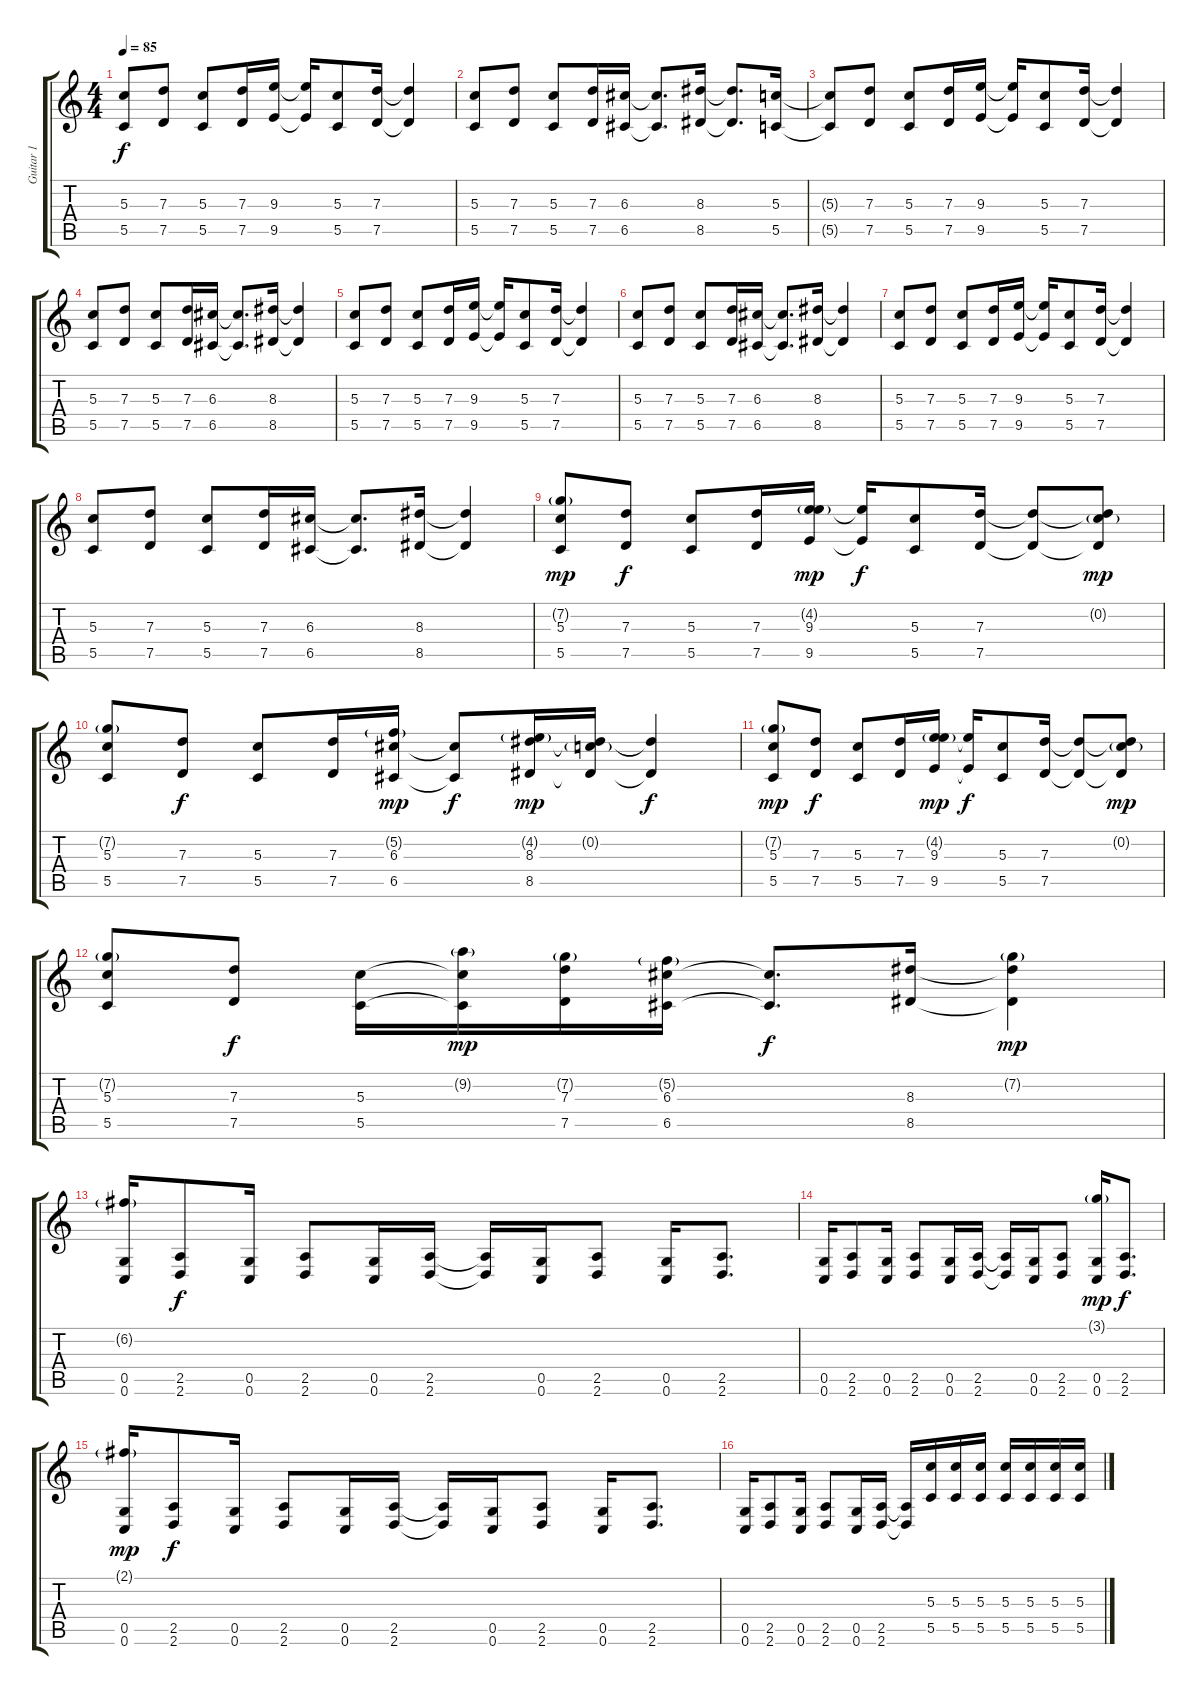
\track ("Guitar 1" "Guitar 1") {instrument distortionguitar}
\staff {score tabs}
\tuning (E4 C4 G3 C3 G2 C2) {hide}
\ts (4 4)
\tempo 85
\clef g2
\ks c
(5.3 5.5).8{dy f} (7.3 7.5).8 (5.3 5.5).8 (7.3 7.5).16 (9.3 9.5).16 (9.3{t} 9.5{t}).16 (5.3 5.5).8 (7.3 7.5).16 (7.3{t} 7.5{t}).4 |
(5.3 5.5).8 (7.3 7.5).8 (5.3 5.5).8 (7.3 7.5).16 (6.3 6.5).16 (6.3{t} 6.5{t}).8{d} (8.3 8.5).16 (8.3{t} 8.5{t}).8{d} (5.3 5.5).16 |
(5.3{t} 5.5{t}).8 (7.3 7.5).8 (5.3 5.5).8 (7.3 7.5).16 (9.3 9.5).16 (9.3{t} 9.5{t}).16 (5.3 5.5).8 (7.3 7.5).16 (7.3{t} 7.5{t}).4 |
(5.3 5.5).8 (7.3 7.5).8 (5.3 5.5).8 (7.3 7.5).16 (6.3 6.5).16 (6.3{t} 6.5{t}).8{d} (8.3 8.5).16 (8.3{t} 8.5{t}).4 |
(5.3 5.5).8 (7.3 7.5).8 (5.3 5.5).8 (7.3 7.5).16 (9.3 9.5).16 (9.3{t} 9.5{t}).16 (5.3 5.5).8 (7.3 7.5).16 (7.3{t} 7.5{t}).4 |
(5.3 5.5).8 (7.3 7.5).8 (5.3 5.5).8 (7.3 7.5).16 (6.3 6.5).16 (6.3{t} 6.5{t}).8{d} (8.3 8.5).16 (8.3{t} 8.5{t}).4 |
(5.3 5.5).8 (7.3 7.5).8 (5.3 5.5).8 (7.3 7.5).16 (9.3 9.5).16 (9.3{t} 9.5{t}).16 (5.3 5.5).8 (7.3 7.5).16 (7.3{t} 7.5{t}).4 |
(5.3 5.5).8 (7.3 7.5).8 (5.3 5.5).8 (7.3 7.5).16 (6.3 6.5).16 (6.3{t} 6.5{t}).8{d} (8.3 8.5).16 (8.3{t} 8.5{t}).4 |
(7.2{g} 5.3 5.5).8{dy mp} (7.3 7.5).8{dy f} (5.3 5.5).8 (7.3 7.5).16 (4.2{g} 9.3 9.5).16{dy mp} (9.3{t} 9.5{t}).16{dy f} (5.3 5.5).8 (7.3 7.5).16 (7.3{t} 7.5{t}).8 (0.2{g} 7.3{t} 7.5{t}).8{dy mp} |
(7.2{g} 5.3 5.5).8 (7.3 7.5).8{dy f} (5.3 5.5).8 (7.3 7.5).16 (5.2{g} 6.3 6.5).16{dy mp} (6.3{t} 6.5{t}).8{dy f} (4.2{g} 8.3 8.5).16{dy mp} (0.2{g} 8.3{t} 8.5{t}).16 (8.3{t} 8.5{t}).4{dy f} |
(7.2{g} 5.3 5.5).8{dy mp} (7.3 7.5).8{dy f} (5.3 5.5).8 (7.3 7.5).16 (4.2{g} 9.3 9.5).16{dy mp} (9.3{t} 9.5{t}).16{dy f} (5.3 5.5).8 (7.3 7.5).16 (7.3{t} 7.5{t}).8 (0.2{g} 7.3{t} 7.5{t}).8{dy mp} |
(7.2{g} 5.3 5.5).8 (7.3 7.5).8{dy f} (5.3 5.5).16 (9.2{g} 5.3{t} 5.5{t}).16{dy mp} (7.2{g} 7.3 7.5).16 (5.2{g} 6.3 6.5).16 (6.3{t} 6.5{t}).8{d dy f} (8.3 8.5).16 (7.2{g} 8.3{t} 8.5{t}).4{dy mp} |
(6.2{g} 0.5 0.6).16 (2.5 2.6).8{dy f} (0.5 0.6).16 (2.5 2.6).8 (0.5 0.6).16 (2.5 2.6).16 (2.5{t} 2.6{t}).16 (0.5 0.6).16 (2.5 2.6).8 (0.5 0.6).16 (2.5 2.6).8{d} |
(0.5 0.6).16 (2.5 2.6).8 (0.5 0.6).16 (2.5 2.6).8 (0.5 0.6).16 (2.5 2.6).16 (2.5{t} 2.6{t}).16 (0.5 0.6).16 (2.5 2.6).8 (3.1{g} 0.5 0.6).16{dy mp} (2.5 2.6).8{d dy f} |
(2.1{g} 0.5 0.6).16{dy mp} (2.5 2.6).8{dy f} (0.5 0.6).16 (2.5 2.6).8 (0.5 0.6).16 (2.5 2.6).16 (2.5{t} 2.6{t}).16 (0.5 0.6).16 (2.5 2.6).8 (0.5 0.6).16 (2.5 2.6).8{d} |
(0.5 0.6).16 (2.5 2.6).8 (0.5 0.6).16 (2.5 2.6).8 (0.5 0.6).16 (2.5 2.6).16 (2.5{t} 2.6{t}).16 (5.3 5.5).16{instrument electricguitarmuted} (5.3 5.5).16 (5.3 5.5).16 (5.3 5.5).16 (5.3 5.5).16 (5.3 5.5).16 (5.3 5.5).16
